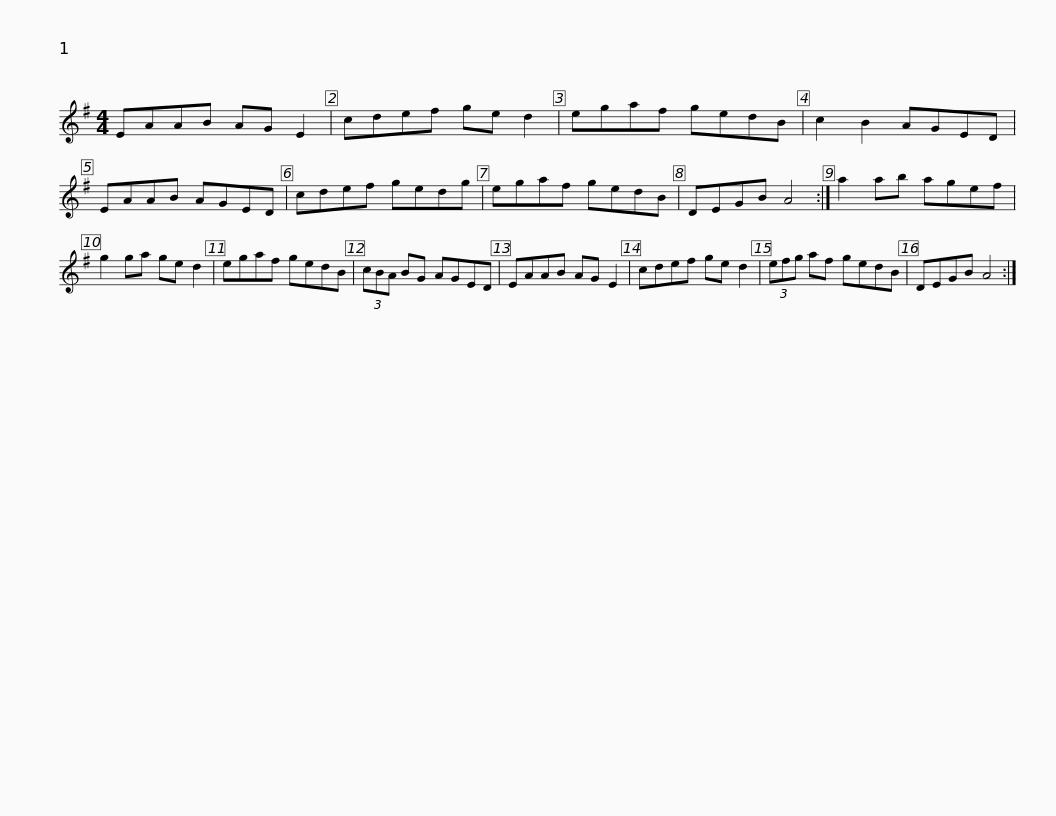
X:1
L:1/8
M:4/4
I:linebreak $
K:G
V:1 treble
V:1
 EAAB AG E2 | cdef ge d2 | egaf gedB | c2 B2 AGED | EAAB AGED | %5
 cdef gedg |$ egaf gedB | DEGB A4 :| a2 ab agef | g2 ga ge d2 | %10
 egaf gedB | (3cBA BG AGED |$ EAAB AG E2 | cdef ge d2 | (3efg af gedB | %15
 DEGB A4 :| %16
